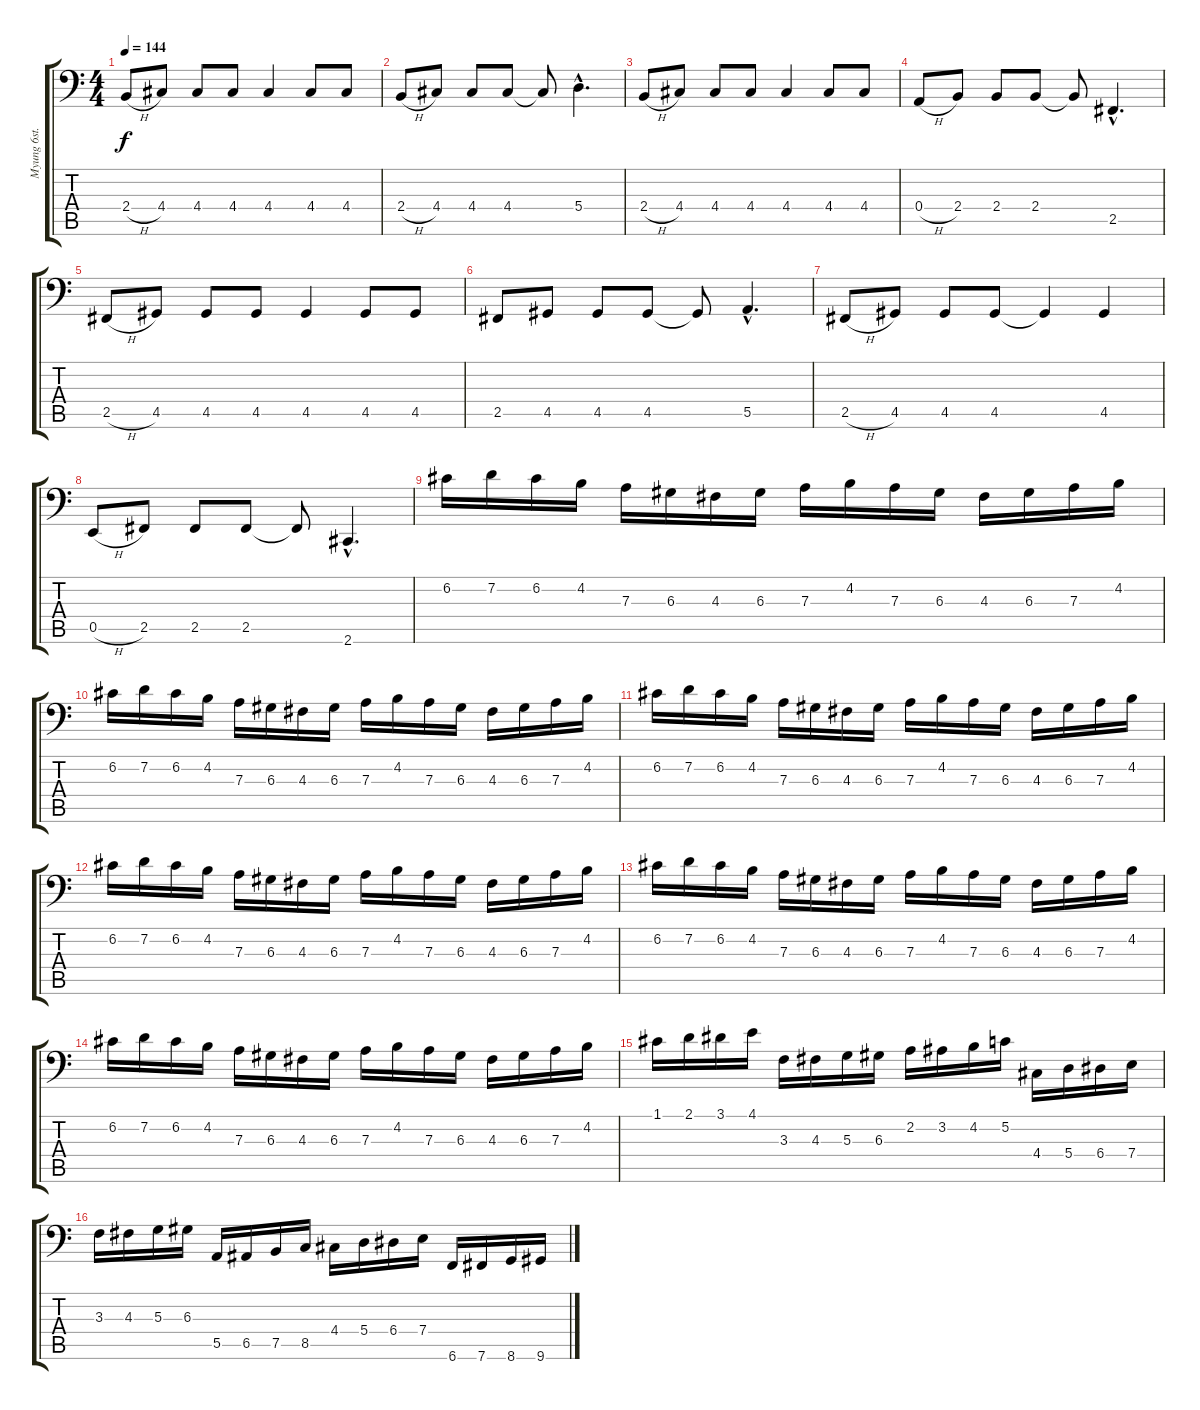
\track ("Myung 6st." "Myung 6st.") {instrument electricbasspick}
\staff {score tabs}
\tuning (C3 G2 D2 A1 E1 B0) {hide}
\ts (4 4)
\tempo 144
\clef f4
\ks c
2.4{h}.8{dy f} 4.4.8 4.4.8 4.4.8 4.4.4 4.4.8 4.4.8 |
2.4{h}.8 4.4.8 4.4.8 4.4.8 4.4{t}.8 5.4{hac}.4{d} |
2.4{h}.8 4.4.8 4.4.8 4.4.8 4.4.4 4.4.8 4.4.8 |
0.4{h}.8 2.4.8 2.4.8 2.4.8 2.4{t}.8 2.5{hac}.4{d} |
2.5{h}.8 4.5.8 4.5.8 4.5.8 4.5.4 4.5.8 4.5.8 |
2.5.8 4.5.8 4.5.8 4.5.8 4.5{t}.8 5.5{hac}.4{d} |
2.5{h}.8 4.5.8 4.5.8 4.5.8 4.5{t}.4 4.5.4 |
0.5{h}.8 2.5.8 2.5.8 2.5.8 2.5{t}.8 2.6{hac}.4{d} |
6.2.16 7.2.16 6.2.16 4.2.16 7.3.16 6.3.16 4.3.16 6.3.16 7.3.16 4.2.16 7.3.16 6.3.16 4.3.16 6.3.16 7.3.16 4.2.16 |
6.2.16 7.2.16 6.2.16 4.2.16 7.3.16 6.3.16 4.3.16 6.3.16 7.3.16 4.2.16 7.3.16 6.3.16 4.3.16 6.3.16 7.3.16 4.2.16 |
6.2.16 7.2.16 6.2.16 4.2.16 7.3.16 6.3.16 4.3.16 6.3.16 7.3.16 4.2.16 7.3.16 6.3.16 4.3.16 6.3.16 7.3.16 4.2.16 |
6.2.16 7.2.16 6.2.16 4.2.16 7.3.16 6.3.16 4.3.16 6.3.16 7.3.16 4.2.16 7.3.16 6.3.16 4.3.16 6.3.16 7.3.16 4.2.16 |
6.2.16 7.2.16 6.2.16 4.2.16 7.3.16 6.3.16 4.3.16 6.3.16 7.3.16 4.2.16 7.3.16 6.3.16 4.3.16 6.3.16 7.3.16 4.2.16 |
6.2.16 7.2.16 6.2.16 4.2.16 7.3.16 6.3.16 4.3.16 6.3.16 7.3.16 4.2.16 7.3.16 6.3.16 4.3.16 6.3.16 7.3.16 4.2.16 |
1.1.16 2.1.16 3.1.16 4.1.16 3.3.16 4.3.16 5.3.16 6.3.16 2.2.16 3.2.16 4.2.16 5.2.16 4.4.16 5.4.16 6.4.16 7.4.16 |
3.3.16 4.3.16 5.3.16 6.3.16 5.5.16 6.5.16 7.5.16 8.5.16 4.4.16 5.4.16 6.4.16 7.4.16 6.6.16 7.6.16 8.6.16 9.6.16
